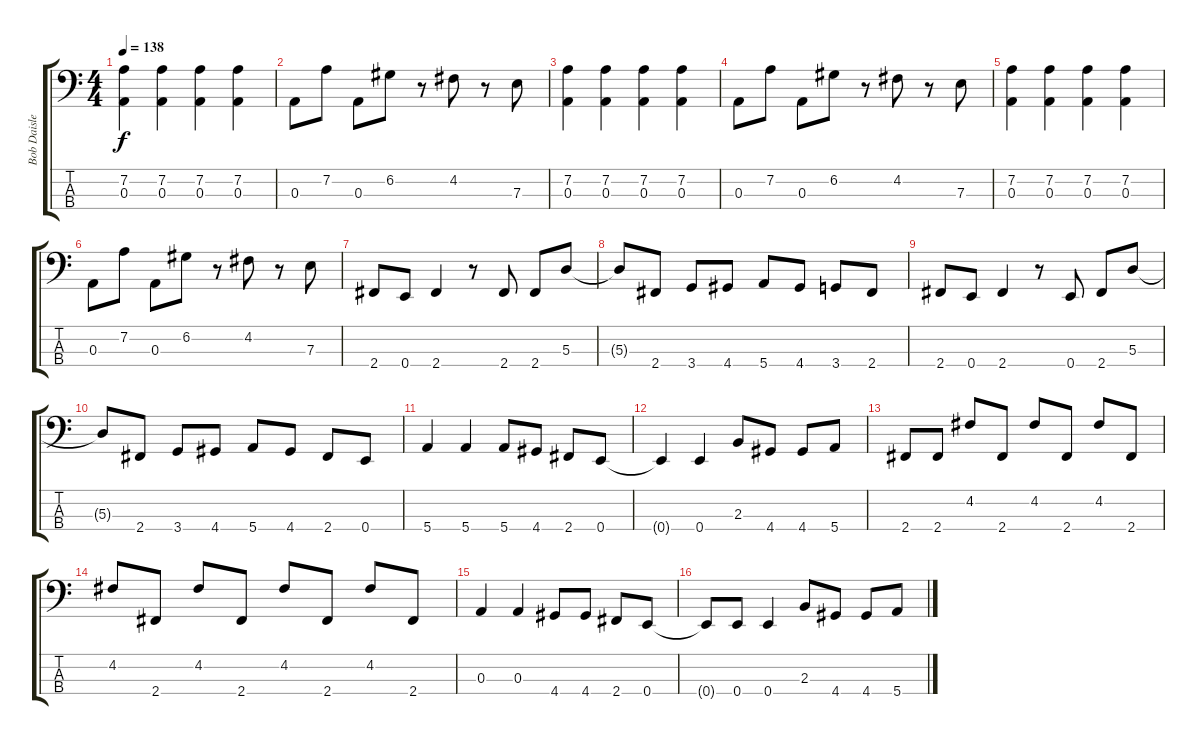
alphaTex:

\track ("Bob Daisley" "Bob Daisle") {instrument electricbasspick}
\staff {score tabs}
\tuning (G2 D2 A1 E1) {hide}
\ts (4 4)
\tempo 138
\clef f4
\ks c
(7.2 0.3).4{dy f} (7.2 0.3).4 (7.2 0.3).4 (7.2 0.3).4 |
0.3.8 7.2.8 0.3.8 6.2.8 r.8 4.2.8 r.8 7.3.8 |
(7.2 0.3).4 (7.2 0.3).4 (7.2 0.3).4 (7.2 0.3).4 |
0.3.8 7.2.8 0.3.8 6.2.8 r.8 4.2.8 r.8 7.3.8 |
(7.2 0.3).4 (7.2 0.3).4 (7.2 0.3).4 (7.2 0.3).4 |
0.3.8 7.2.8 0.3.8 6.2.8 r.8 4.2.8 r.8 7.3.8 |
2.4.8 0.4.8 2.4.4 r.8 2.4.8 2.4.8 5.3.8 |
5.3{t}.8 2.4.8 3.4.8 4.4.8 5.4.8 4.4.8 3.4.8 2.4.8 |
2.4.8 0.4.8 2.4.4 r.8 0.4.8 2.4.8 5.3.8 |
5.3{t}.8 2.4.8 3.4.8 4.4.8 5.4.8 4.4.8 2.4.8 0.4.8 |
5.4.4 5.4.4 5.4.8 4.4.8 2.4.8 0.4.8 |
0.4{t}.4 0.4.4 2.3.8 4.4.8 4.4.8 5.4.8 |
2.4.8 2.4.8 4.2.8 2.4.8 4.2.8 2.4.8 4.2.8 2.4.8 |
4.2.8 2.4.8 4.2.8 2.4.8 4.2.8 2.4.8 4.2.8 2.4.8{txt ""} |
0.3.4 0.3.4 4.4.8 4.4.8 2.4.8 0.4.8 |
0.4{t}.8 0.4.8 0.4.4 2.3.8 4.4.8 4.4.8 5.4.8
